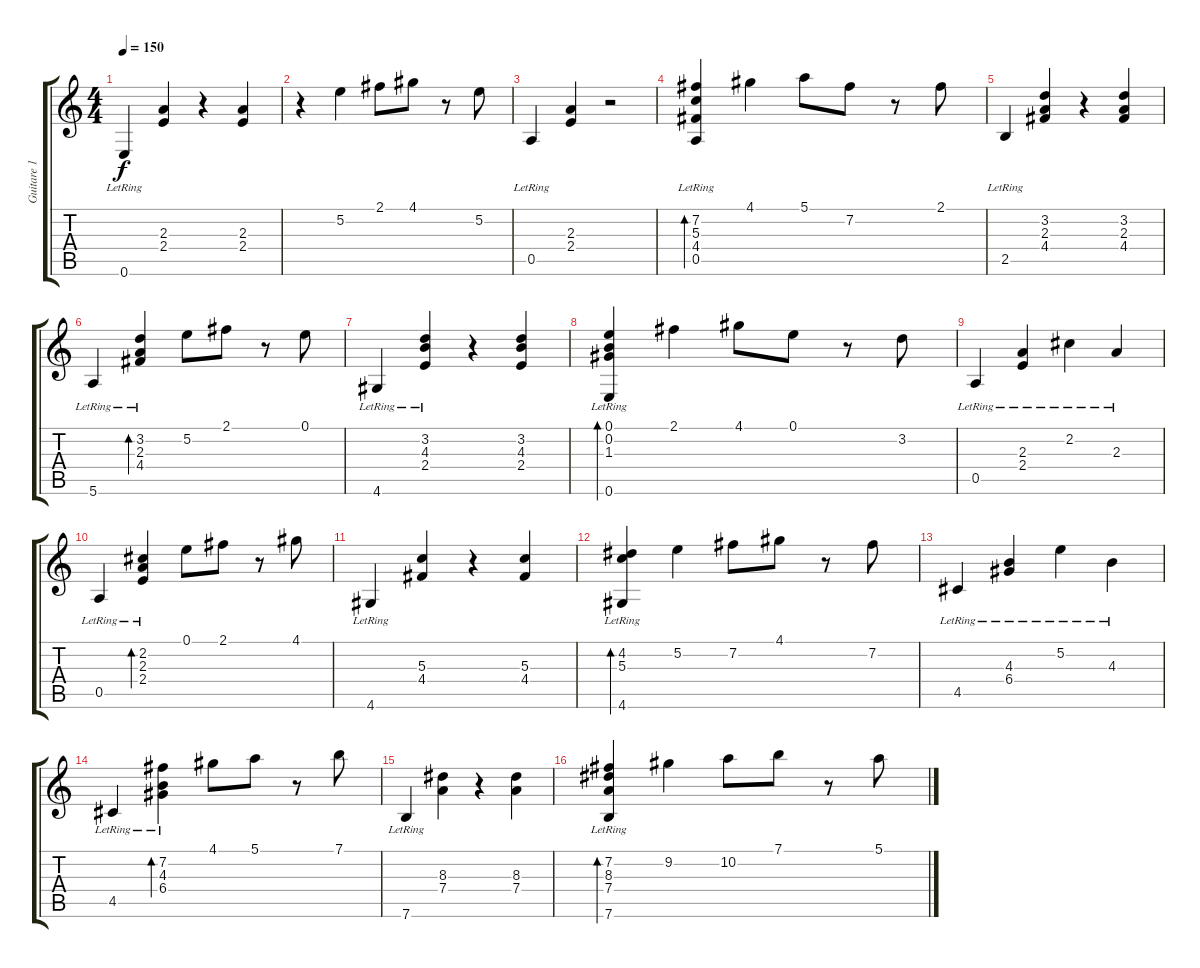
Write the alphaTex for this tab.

\track ("Guitare 1" "Guitare 1") {instrument acousticguitarnylon}
\staff {score tabs}
\tuning (E4 B3 G3 D3 A2 E2) {hide}
\ts (4 4)
\tempo 150
\clef g2
\ks c
0.6{lr}.4{dy f} (2.3 2.4).4 r.4 (2.3 2.4).4 |
r.4 5.2.4 2.1.8 4.1.8 r.8 5.2.8 |
0.5{lr}.4 (2.3 2.4).4 r.2 |
(7.2{lr} 5.3{lr} 4.4{lr} 0.5{lr}).4{bd 480} 4.1.4 5.1.8 7.2.8 r.8 2.1.8 |
2.5{lr}.4 (3.2 2.3 4.4).4 r.4 (3.2 2.3 4.4).4 |
5.6{lr}.4 (3.2 2.3{lr} 4.4{lr}).4{bd 480} 5.2.8 2.1.8 r.8 0.1.8 |
4.6{lr}.4 (3.2 4.3 2.4{lr}).4 r.4 (3.2 4.3 2.4).4 |
(0.1 0.2{lr} 1.3{lr} 0.6{lr}).4{bd 480} 2.1.4 4.1.8 0.1.8 r.8 3.2.8 |
0.5{lr}.4 (2.3{lr} 2.4{lr}).4 2.2{lr}.4 2.3{lr}.4 |
0.5{lr}.4 (2.2{lr} 2.3{lr} 2.4{lr}).4{bd 480} 0.1.8 2.1.8 r.8 4.1.8 |
4.6{lr}.4 (5.3 4.4).4 r.4 (5.3 4.4).4 |
(4.2 5.3{lr} 4.6{lr}).4{bd 480} 5.2.4 7.2.8 4.1.8 r.8 7.2.8 |
4.5{lr}.4 (4.3{lr} 6.4{lr}).4 5.2{lr}.4 4.3{lr}.4 |
4.5{lr}.4 (7.2{lr} 4.3{lr} 6.4{lr}).4{bd 480} 4.1.8 5.1.8 r.8 7.1.8 |
7.6{lr}.4 (8.3 7.4).4 r.4 (8.3 7.4).4 |
(7.2 8.3{lr} 7.4{lr} 7.6{lr}).4{bd 480} 9.2.4 10.2.8 7.1.8 r.8 5.1.8
